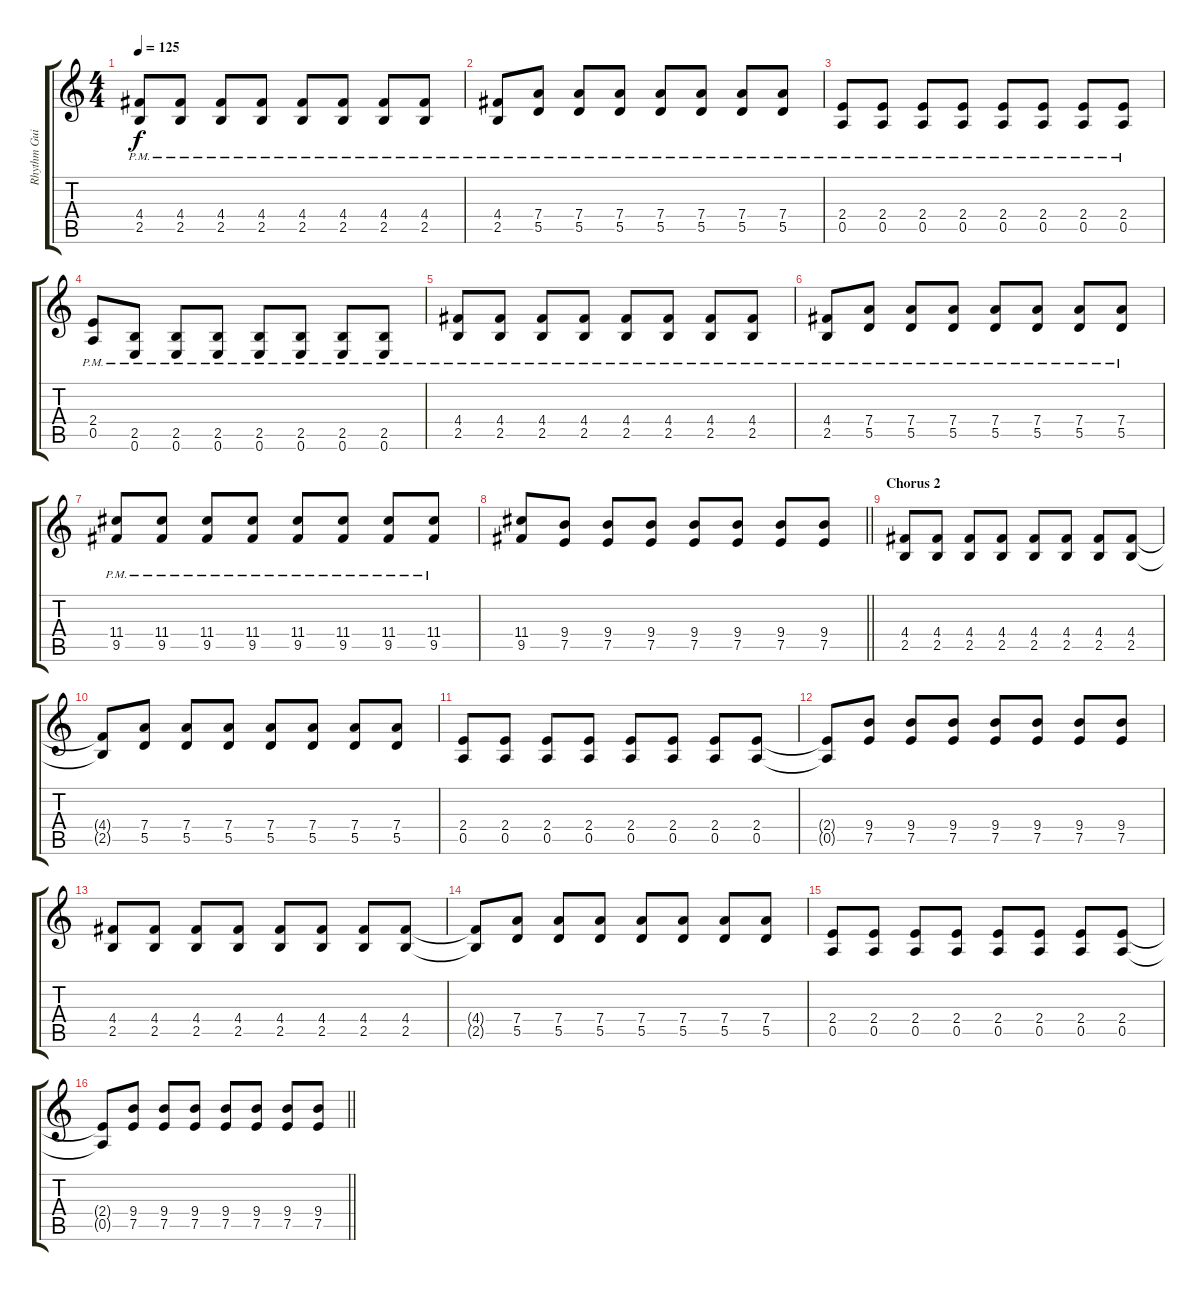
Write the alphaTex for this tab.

\track ("Rhythm Guitar" "Rhythm Gui") {instrument distortionguitar}
\staff {score tabs}
\tuning (E4 B3 G3 D3 A2 E2) {hide}
\ts (4 4)
\tempo 125
\clef g2
\ks c
(4.4{pm} 2.5{pm}).8{dy f} (4.4{pm} 2.5{pm}).8 (4.4{pm} 2.5{pm}).8 (4.4{pm} 2.5{pm}).8 (4.4{pm} 2.5{pm}).8 (4.4{pm} 2.5{pm}).8 (4.4{pm} 2.5{pm}).8 (4.4{pm} 2.5{pm}).8 |
(4.4{pm} 2.5{pm}).8 (7.4{pm} 5.5{pm}).8 (7.4{pm} 5.5{pm}).8 (7.4{pm} 5.5{pm}).8 (7.4{pm} 5.5{pm}).8 (7.4{pm} 5.5{pm}).8 (7.4{pm} 5.5{pm}).8 (7.4{pm} 5.5{pm}).8 |
(2.4{pm} 0.5{pm}).8 (2.4{pm} 0.5{pm}).8 (2.4{pm} 0.5{pm}).8 (2.4{pm} 0.5{pm}).8 (2.4{pm} 0.5{pm}).8 (2.4{pm} 0.5{pm}).8 (2.4{pm} 0.5{pm}).8 (2.4{pm} 0.5{pm}).8 |
(2.4{pm} 0.5{pm}).8 (2.5{pm} 0.6{pm}).8 (2.5{pm} 0.6{pm}).8 (2.5{pm} 0.6{pm}).8 (2.5{pm} 0.6{pm}).8 (2.5{pm} 0.6{pm}).8 (2.5{pm} 0.6{pm}).8 (2.5{pm} 0.6{pm}).8 |
(4.4{pm} 2.5{pm}).8 (4.4{pm} 2.5{pm}).8 (4.4{pm} 2.5{pm}).8 (4.4{pm} 2.5{pm}).8 (4.4{pm} 2.5{pm}).8 (4.4{pm} 2.5{pm}).8 (4.4{pm} 2.5{pm}).8 (4.4{pm} 2.5{pm}).8 |
(4.4{pm} 2.5{pm}).8 (7.4{pm} 5.5{pm}).8 (7.4{pm} 5.5{pm}).8 (7.4{pm} 5.5{pm}).8 (7.4{pm} 5.5{pm}).8 (7.4{pm} 5.5{pm}).8 (7.4{pm} 5.5{pm}).8 (7.4{pm} 5.5{pm}).8 |
(11.4{pm} 9.5{pm}).8 (11.4{pm} 9.5{pm}).8 (11.4{pm} 9.5{pm}).8 (11.4{pm} 9.5{pm}).8 (11.4{pm} 9.5{pm}).8 (11.4{pm} 9.5{pm}).8 (11.4{pm} 9.5{pm}).8 (11.4{pm} 9.5{pm}).8 |
\barLineRight lightlight
(11.4 9.5).8 (9.4 7.5).8 (9.4 7.5).8 (9.4 7.5).8 (9.4 7.5).8 (9.4 7.5).8 (9.4 7.5).8 (9.4 7.5).8 |
\section ("" "Chorus 2")
(4.4 2.5).8{volume 13} (4.4 2.5).8 (4.4 2.5).8 (4.4 2.5).8 (4.4 2.5).8 (4.4 2.5).8 (4.4 2.5).8 (4.4 2.5).8 |
(4.4{t} 2.5{t}).8 (7.4 5.5).8 (7.4 5.5).8 (7.4 5.5).8 (7.4 5.5).8 (7.4 5.5).8 (7.4 5.5).8 (7.4 5.5).8 |
(2.4 0.5).8 (2.4 0.5).8 (2.4 0.5).8 (2.4 0.5).8 (2.4 0.5).8 (2.4 0.5).8 (2.4 0.5).8 (2.4 0.5).8 |
(2.4{t} 0.5{t}).8 (9.4 7.5).8 (9.4 7.5).8 (9.4 7.5).8 (9.4 7.5).8 (9.4 7.5).8 (9.4 7.5).8 (9.4 7.5).8 |
(4.4 2.5).8 (4.4 2.5).8 (4.4 2.5).8 (4.4 2.5).8 (4.4 2.5).8 (4.4 2.5).8 (4.4 2.5).8 (4.4 2.5).8 |
(4.4{t} 2.5{t}).8 (7.4 5.5).8 (7.4 5.5).8 (7.4 5.5).8 (7.4 5.5).8 (7.4 5.5).8 (7.4 5.5).8 (7.4 5.5).8 |
(2.4 0.5).8 (2.4 0.5).8 (2.4 0.5).8 (2.4 0.5).8 (2.4 0.5).8 (2.4 0.5).8 (2.4 0.5).8 (2.4 0.5).8 |
\barLineRight lightlight
(2.4{t} 0.5{t}).8 (9.4 7.5).8 (9.4 7.5).8 (9.4 7.5).8 (9.4 7.5).8 (9.4 7.5).8 (9.4 7.5).8 (9.4 7.5).8
